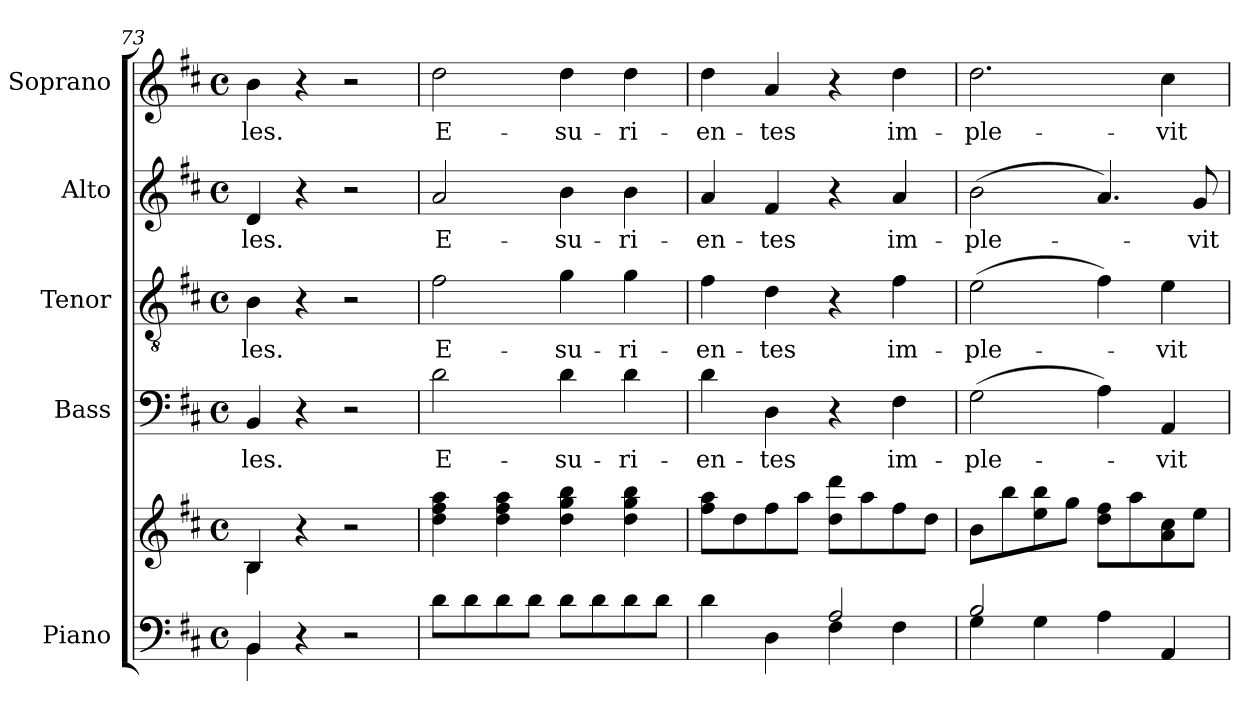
**kern	**kern	**kern	**text	**kern	**text	**kern	**text	**kern	**text
*part5	*part5	*part4	*part4	*part3	*part3	*part2	*part2	*part1	*part1
*staff6	*staff5	*staff4	*staff4	*staff3	*staff3	*staff2	*staff2	*staff1	*staff1
*I"Piano	*	*I"Bass	*	*I"Tenor	*	*I"Alto	*	*I"Soprano	*
*I'Pno.	*	*I'B.	*	*I'T.	*	*I'A.	*	*I'S.	*
*clefF4	*clefG2	*clefF4	*	*clefGv2	*	*clefG2	*	*clefG2	*
*	*	*	*	*ITrd7c12	*	*	*	*	*
*k[f#c#]	*k[f#c#]	*k[f#c#]	*	*k[f#c#]	*	*k[f#c#]	*	*k[f#c#]	*
*D:	*D:	*D:	*	*D:	*	*D:	*	*D:	*
*M4/4	*M4/4	*M4/4	*	*M4/4	*	*M4/4	*	*M4/4	*
*met(c)	*met(c)	*met(c)	*	*met(c)	*	*met(c)	*	*met(c)	*
=73	=73	=73	=73	=73	=73	=73	=73	=73	=73
*^	*^	*	*	*	*	*	*	*	*
!	!	!	!	!	!LO:LY:b:color=#000000	!	!	!	!	!	!
!	!	!	!	!	!	!	!LO:LY:b:color=#000000	!	!	!	!
!	!	!	!	!	!	!	!	!	!LO:LY:b:color=#000000	!	!
!	!	!	!	!	!	!	!	!	!	!	!LO:LY:b:color=#000000
4BBi/	4BBi\	4Bi/	4Bi\	4BBi/	-les.	4BBi\	-les.	4di/	-les.	4bi\	-les.
4r	2.ryy	4r	2.ryy	4r	.	4r	.	4r	.	4r	.
2r	.	2r	.	2r	.	2r	.	2r	.	2r	.
*v	*v	*	*	*	*	*	*	*	*	*	*
*	*v	*v	*	*	*	*	*	*	*	*
=74	=74	=74	=74	=74	=74	=74	=74	=74	=74
!	!	!	!LO:LY:b:color=#000000	!	!	!	!	!	!
!	!	!	!	!	!LO:LY:b:color=#000000	!	!	!	!
!	!	!	!	!	!	!	!LO:LY:b:color=#000000	!	!
!	!	!	!	!	!	!	!	!	!LO:LY:b:color=#000000
8di\L	4ddi\ 4ff#i 4aai	2di\	E-	2F#i\	E-	2ai/	E-	2ddi\	E-
8di\	.	.	.	.	.	.	.	.	.
8di\	4ddi\ 4ff#i 4aai	.	.	.	.	.	.	.	.
8di\J	.	.	.	.	.	.	.	.	.
!	!	!	!LO:LY:b:color=#000000	!	!	!	!	!	!
!	!	!	!	!	!LO:LY:b:color=#000000	!	!	!	!
!	!	!	!	!	!	!	!LO:LY:b:color=#000000	!	!
!	!	!	!	!	!	!	!	!	!LO:LY:b:color=#000000
8di\L	4ddi\ 4ggi 4bbi	4di\	-su-	4Gi\	-su-	4bi\	-su-	4ddi\	-su-
8di\	.	.	.	.	.	.	.	.	.
!	!	!	!LO:LY:b:color=#000000	!	!	!	!	!	!
!	!	!	!	!	!LO:LY:b:color=#000000	!	!	!	!
!	!	!	!	!	!	!	!LO:LY:b:color=#000000	!	!
!	!	!	!	!	!	!	!	!	!LO:LY:b:color=#000000
8di\	4ddi\ 4ggi 4bbi	4di\	-ri-	4Gi\	-ri-	4bi\	-ri-	4ddi\	-ri-
8di\J	.	.	.	.	.	.	.	.	.
=75	=75	=75	=75	=75	=75	=75	=75	=75	=75
*^	*	*	*	*	*	*	*	*	*
!	!	!	!	!LO:LY:b:color=#000000	!	!	!	!	!	!
!	!	!	!	!	!	!LO:LY:b:color=#000000	!	!	!	!
!	!	!	!	!	!	!	!	!LO:LY:b:color=#000000	!	!
!	!	!	!	!	!	!	!	!	!	!LO:LY:b:color=#000000
4di\	2ryy	8ff#i\ 8aaiL	4di\	-en-	4F#i\	-en-	4ai/	-en-	4ddi\	-en-
.	.	8ddi\	.	.	.	.	.	.	.	.
!	!	!	!	!LO:LY:b:color=#000000	!	!	!	!	!	!
!	!	!	!	!	!	!LO:LY:b:color=#000000	!	!	!	!
!	!	!	!	!	!	!	!	!LO:LY:b:color=#000000	!	!
!	!	!	!	!	!	!	!	!	!	!LO:LY:b:color=#000000
4Di\	.	8ff#i\	4Di\	-tes	4Di\	-tes	4f#i/	-tes	4ai/	-tes
.	.	8aai\J	.	.	.	.	.	.	.	.
2Ai/	4F#i\	8ddi\ 8dddiL	4r	.	4r	.	4r	.	4r	.
.	.	8aai\	.	.	.	.	.	.	.	.
!	!	!	!	!LO:LY:b:color=#000000	!	!	!	!	!	!
!	!	!	!	!	!	!LO:LY:b:color=#000000	!	!	!	!
!	!	!	!	!	!	!	!	!LO:LY:b:color=#000000	!	!
!	!	!	!	!	!	!	!	!	!	!LO:LY:b:color=#000000
.	4F#i\	8ff#i\	4F#i\	im-	4F#i\	im-	4ai/	im-	4ddi\	im-
.	.	8ddi\J	.	.	.	.	.	.	.	.
=76	=76	=76	=76	=76	=76	=76	=76	=76	=76	=76
!	!	!	!	!LO:LY:b:color=#000000	!	!	!	!	!	!
!	!	!	!	!	!	!LO:LY:b:color=#000000	!	!	!	!
!	!	!	!	!	!	!	!	!LO:LY:b:color=#000000	!	!
!	!	!	!	!	!	!	!	!	!	!LO:LY:b:color=#000000
2Bi/	4Gi\	8bi\L	(2Gi\	-ple-	(2Ei\	-ple-	(2bi\	-ple-	2.ddi\	-ple-
.	.	8bbi\	.	.	.	.	.	.	.	.
.	4Gi\	8eei\ 8bbi	.	.	.	.	.	.	.	.
.	.	8ggi\J	.	.	.	.	.	.	.	.
4Ai\	2ryy	8ddi\ 8ff#iL	4Ai\)	.	4F#i\)	.	4.ai/)	.	.	.
.	.	8aai\	.	.	.	.	.	.	.	.
!	!	!	!	!LO:LY:b:color=#000000	!	!	!	!	!	!
!	!	!	!	!	!	!LO:LY:b:color=#000000	!	!	!	!
!	!	!	!	!	!	!	!	!	!	!LO:LY:b:color=#000000
4AAi/	.	8ai\ 8cc#i	4AAi/	-vit	4Ei\	-vit	.	.	4cc#i\	-vit
!	!	!	!	!	!	!	!	!LO:LY:b:color=#000000	!	!
.	.	8eei\J	.	.	.	.	8gi/	-vit	.	.
*v	*v	*	*	*	*	*	*	*	*	*
=	=	=	=	=	=	=	=	=	=
*-	*-	*-	*-	*-	*-	*-	*-	*-	*-
